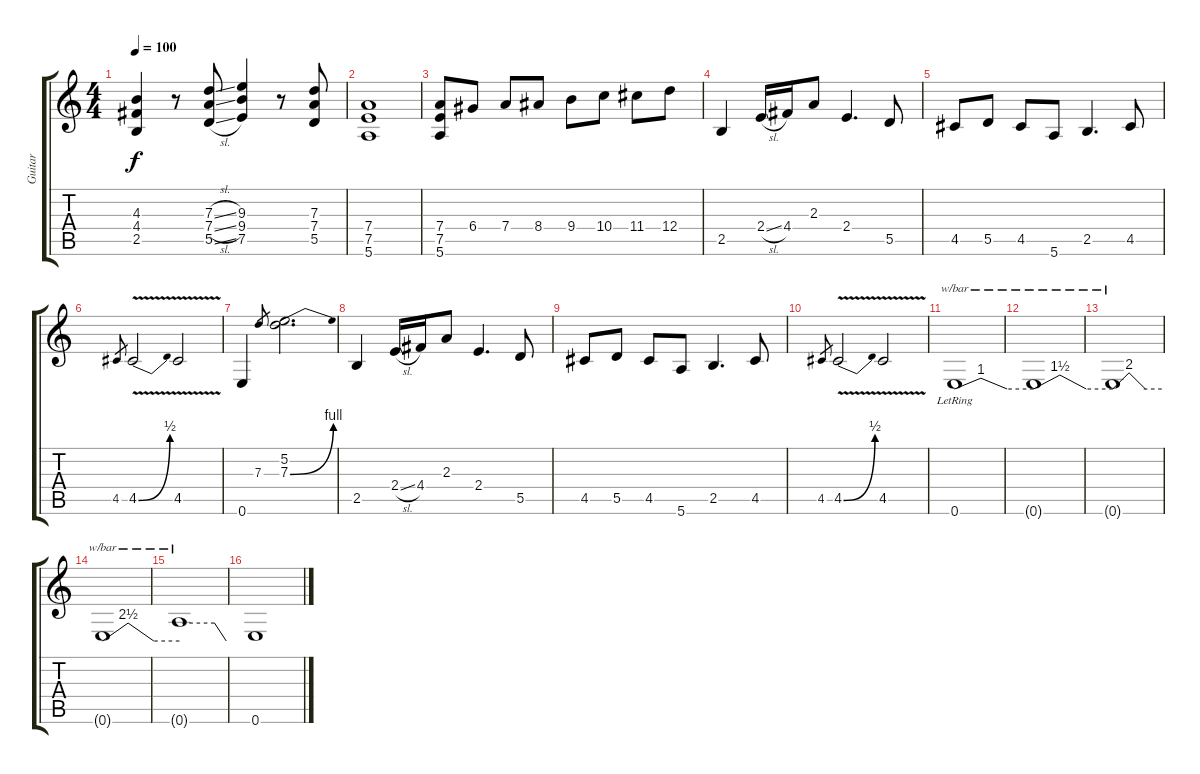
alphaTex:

\track ("Guitar" "Guitar") {instrument distortionguitar}
\staff {score tabs}
\tuning (E4 B3 G3 D3 A2 E2) {hide}
\ts (4 4)
\tempo 100
\clef g2
\ks c
(4.3 4.4 2.5).4{dy f} r.8 (7.3{sl} 7.4{sl} 5.5{sl}).8 (9.3 9.4 7.5).4 r.8 (7.3 7.4 5.5).8 |
(7.4 7.5 5.6).1 |
(7.4 7.5 5.6).8 6.4.8 7.4.8 8.4.8 9.4.8 10.4.8 11.4.8 12.4.8 |
2.5.4 2.4{sl}.16 4.4.16 2.3.8 2.4.4{d} 5.5.8 |
4.5.8 5.5.8 4.5.8 5.6.8 2.5.4{d} 4.5.8 |
4.5.8{gr} 4.5{be (bend 0 0 60 2) v}.2 4.5{v}.2 |
0.6.4 7.3.8{gr} (5.2 7.3{be (bend 0 0 60 4)}).2{d} |
2.5.4 2.4{sl}.16 4.4.16 2.3.8 2.4.4{d} 5.5.8 |
4.5.8 5.5.8 4.5.8 5.6.8 2.5.4{d} 4.5.8 |
4.5.8{gr} 4.5{be (bend 0 0 60 2) v}.2 4.5{v}.2 |
0.6{lr}.1{tbe (custom default 0 0 20 4 40 0 60 0)} |
0.6{t}.1{tbe (custom default 0 0 20 6 40 0 60 0)} |
0.6{t}.1{tbe (custom default 0 0 20 8 40 0 60 0)} |
0.6{t}.1{tbe (custom default 0 0 20 10 40 0 60 0)} |
0.6{t}.1{tbe (custom default 0 10 45 10 60 0)} |
0.6.1
